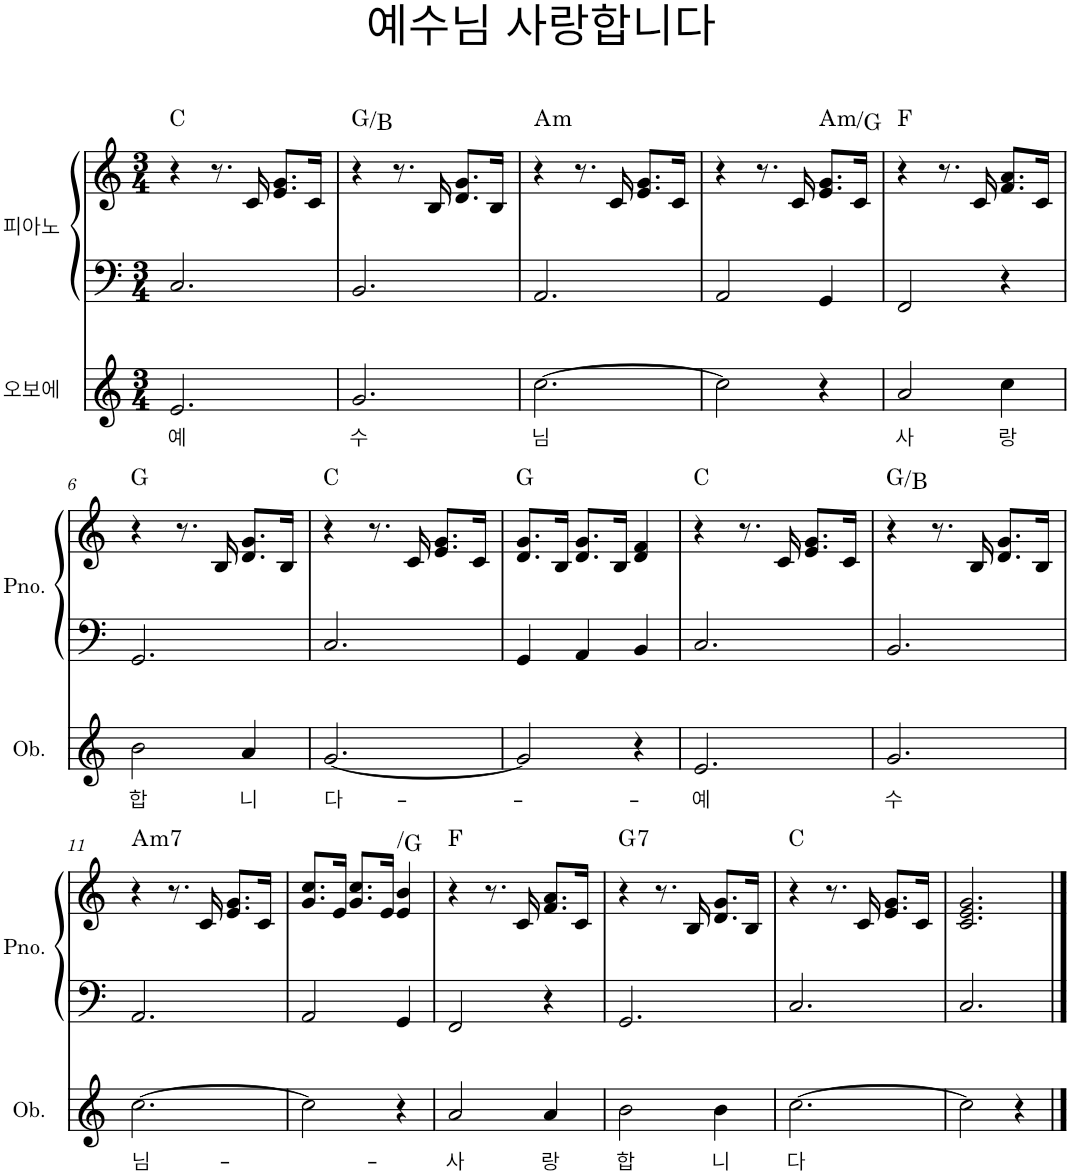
**kern	**text	**kern	**kern	**harte
*part2	*part2	*part1	*part1	*part1
*staff3	*staff3	*staff2	*staff1	*
*I"오보에	*	*I"피아노	*	*
*clefG2	*	*clefF4	*clefG2	*
*k[]	*	*k[]	*k[]	*
*M3/4	*	*M3/4	*M3/4	*
=1	=1	=1	=1	=1
!	!LO:LY:b	!	!	!
2.e/	예	2.C/	4r	C:maj
.	.	.	8.r	.
.	.	.	16c/	.
.	.	.	8.e/ 8.g/L	.
.	.	.	16c/Jk	.
=2	=2	=2	=2	=2
!	!LO:LY:b	!	!	!
2.g/	수	2.BB/	4r	G:maj/3
.	.	.	8.r	.
.	.	.	16B/	.
.	.	.	8.d/ 8.g/L	.
.	.	.	16B/Jk	.
=3	=3	=3	=3	=3
!	!LO:LY:b	!	!	!LO:H:kt=m
[2.cc\	님	2.AA/	4r	A:min
.	.	.	8.r	.
.	.	.	16c/	.
.	.	.	8.e/ 8.g/L	.
.	.	.	16c/Jk	.
=4	=4	=4	=4	=4
2cc\]	.	2AA/	4r	.
.	.	.	8.r	.
.	.	.	16c/	.
!	!	!	!	!LO:H:kt=m
4r	.	4GG/	8.e/ 8.g/L	A:min/b7
.	.	.	16c/Jk	.
=5	=5	=5	=5	=5
!	!LO:LY:b	!	!	!
2a/	사	2FF/	4r	F:maj
.	.	.	8.r	.
.	.	.	16c/	.
!	!LO:LY:b	!	!	!
4cc\	랑	4r	8.f/ 8.a/L	.
.	.	.	16c/Jk	.
!!LO:LB:g=z
=6	=6	=6	=6	=6
!	!LO:LY:b	!	!	!
2b\	합	2.GG/	4r	G:maj
.	.	.	8.r	.
.	.	.	16B/	.
!	!LO:LY:b	!	!	!
4a/	니	.	8.d/ 8.g/L	.
.	.	.	16B/Jk	.
=7	=7	=7	=7	=7
!	!LO:LY:b	!	!	!
[2.g/	다-	2.C/	4r	C:maj
.	.	.	8.r	.
.	.	.	16c/	.
.	.	.	8.e/ 8.g/L	.
.	.	.	16c/Jk	.
=8	=8	=8	=8	=8
2g/]	.	4GG/	8.d/ 8.g/L	G:maj
.	.	.	16B/Jk	.
.	.	4AA/	8.d/ 8.g/L	.
.	.	.	16B/Jk	.
4r	.	4BB/	4d/ 4f/	.
=9	=9	=9	=9	=9
!	!LO:LY:b	!	!	!
2.e/	-예	2.C/	4r	C:maj
.	.	.	8.r	.
.	.	.	16c/	.
.	.	.	8.e/ 8.g/L	.
.	.	.	16c/Jk	.
=10	=10	=10	=10	=10
!	!LO:LY:b	!	!	!
2.g/	수	2.BB/	4r	G:maj/3
.	.	.	8.r	.
.	.	.	16B/	.
.	.	.	8.d/ 8.g/L	.
.	.	.	16B/Jk	.
!!LO:LB:g=z
=11	=11	=11	=11	=11
!	!LO:LY:b	!	!	!LO:H:kt=m7
[2.cc\	님-	2.AA/	4r	A:min7
.	.	.	8.r	.
.	.	.	16c/	.
.	.	.	8.e/ 8.g/L	.
.	.	.	16c/Jk	.
=12	=12	=12	=12	=12
2cc\]	.	2AA/	8.g/ 8.cc/L	.
.	.	.	16e/Jk	.
.	.	.	8.g/ 8.cc/L	.
.	.	.	16e/Jk	.
!	!	!	!	!LO:H:kt=N.C.
4r	.	4GG/	4e/ 4b/	N
=13	=13	=13	=13	=13
!	!LO:LY:b	!	!	!
2a/	-사	2FF/	4r	F:maj
.	.	.	8.r	.
.	.	.	16c/	.
!	!LO:LY:b	!	!	!
4a/	랑	4r	8.f/ 8.a/L	.
.	.	.	16c/Jk	.
=14	=14	=14	=14	=14
!	!LO:LY:b	!	!	!LO:H:kt=7
2b\	합	2.GG/	4r	G:7
.	.	.	8.r	.
.	.	.	16B/	.
!	!LO:LY:b	!	!	!
4b\	니	.	8.d/ 8.g/L	.
.	.	.	16B/Jk	.
=15	=15	=15	=15	=15
!	!LO:LY:b	!	!	!
[2.cc\	다	2.C/	4r	C:maj
.	.	.	8.r	.
.	.	.	16c/	.
.	.	.	8.e/ 8.g/L	.
.	.	.	16c/Jk	.
=16	=16	=16	=16	=16
2cc\]	.	2.C/	2.c/ 2.e/ 2.g/	.
4r	.	.	.	.
==	==	==	==	==
*-	*-	*-	*-	*-
